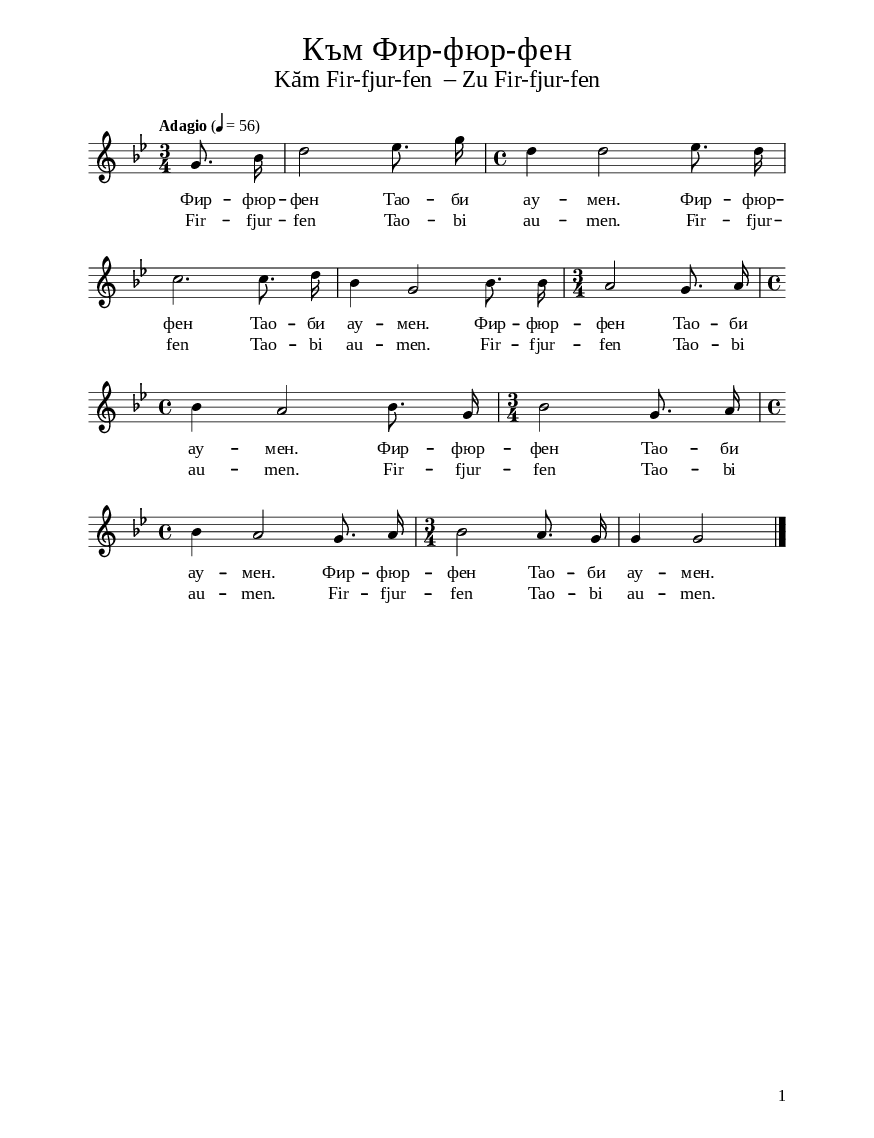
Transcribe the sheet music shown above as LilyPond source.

\version "2.24.1"

% include paper part and global functions
\include "include/globals.ily"

\bookpart {
  \label #'ref167
  \tocItem \markup "Към Фир-фюр-фен – Kăm Fir-fjur-fen"
  \include "include/bookpart-paper.ily"
  \score {
    \include "include/score-layout.ily"

    \new Voice \relative  c' {
      \clef treble
      \key g \minor
      \time 3/4
      \tempoFunc "Adagio" 4 "56"
      \autoBeamOff

      \partial 4 g'8. bes16 | d2 es8. g16 | \time 4/4 d4 d2 es8. d16 | \break

      c2. c8. d16 | bes4 g2 bes8. bes16 | \time 3/4 a2 g8. a16| \time 4/4 \break

      bes4 a2 bes8. g16 | \time 3/4 bes2 g8. a16 | \time 4/4 \break

      bes4 a2 g8. a16| \time 3/4 bes2 a8. g16 | g4 g2| \bar ".|:-|." \break
    }

    \addlyrics {
      Фир -- фюр --
      фен Тао -- би ау -- мен. Фир -- фюр --
      фен Тао -- би ау -- мен. Фир -- фюр --
      фен Тао -- би ау -- мен. Фир -- фюр --
      фен Тао -- би ау -- мен. Фир -- фюр --
      фен Тао -- би ау -- мен.}
     \addlyrics {
      Fir -- fjur --
      fen Tao -- bi au -- men. Fir -- fjur --
      fen Tao -- bi au -- men. Fir -- fjur --
      fen Tao -- bi au -- men. Fir -- fjur --
      fen Tao -- bi au -- men. Fir -- fjur --
      fen Tao -- bi au -- men.}

        \header {
          title = \titleFunc "Към Фир-фюр-фен" "Kăm Fir-fjur-fen  – Zu Fir-fjur-fen"
        }

        \midi{}

      } % score



    

    } % bookpart


